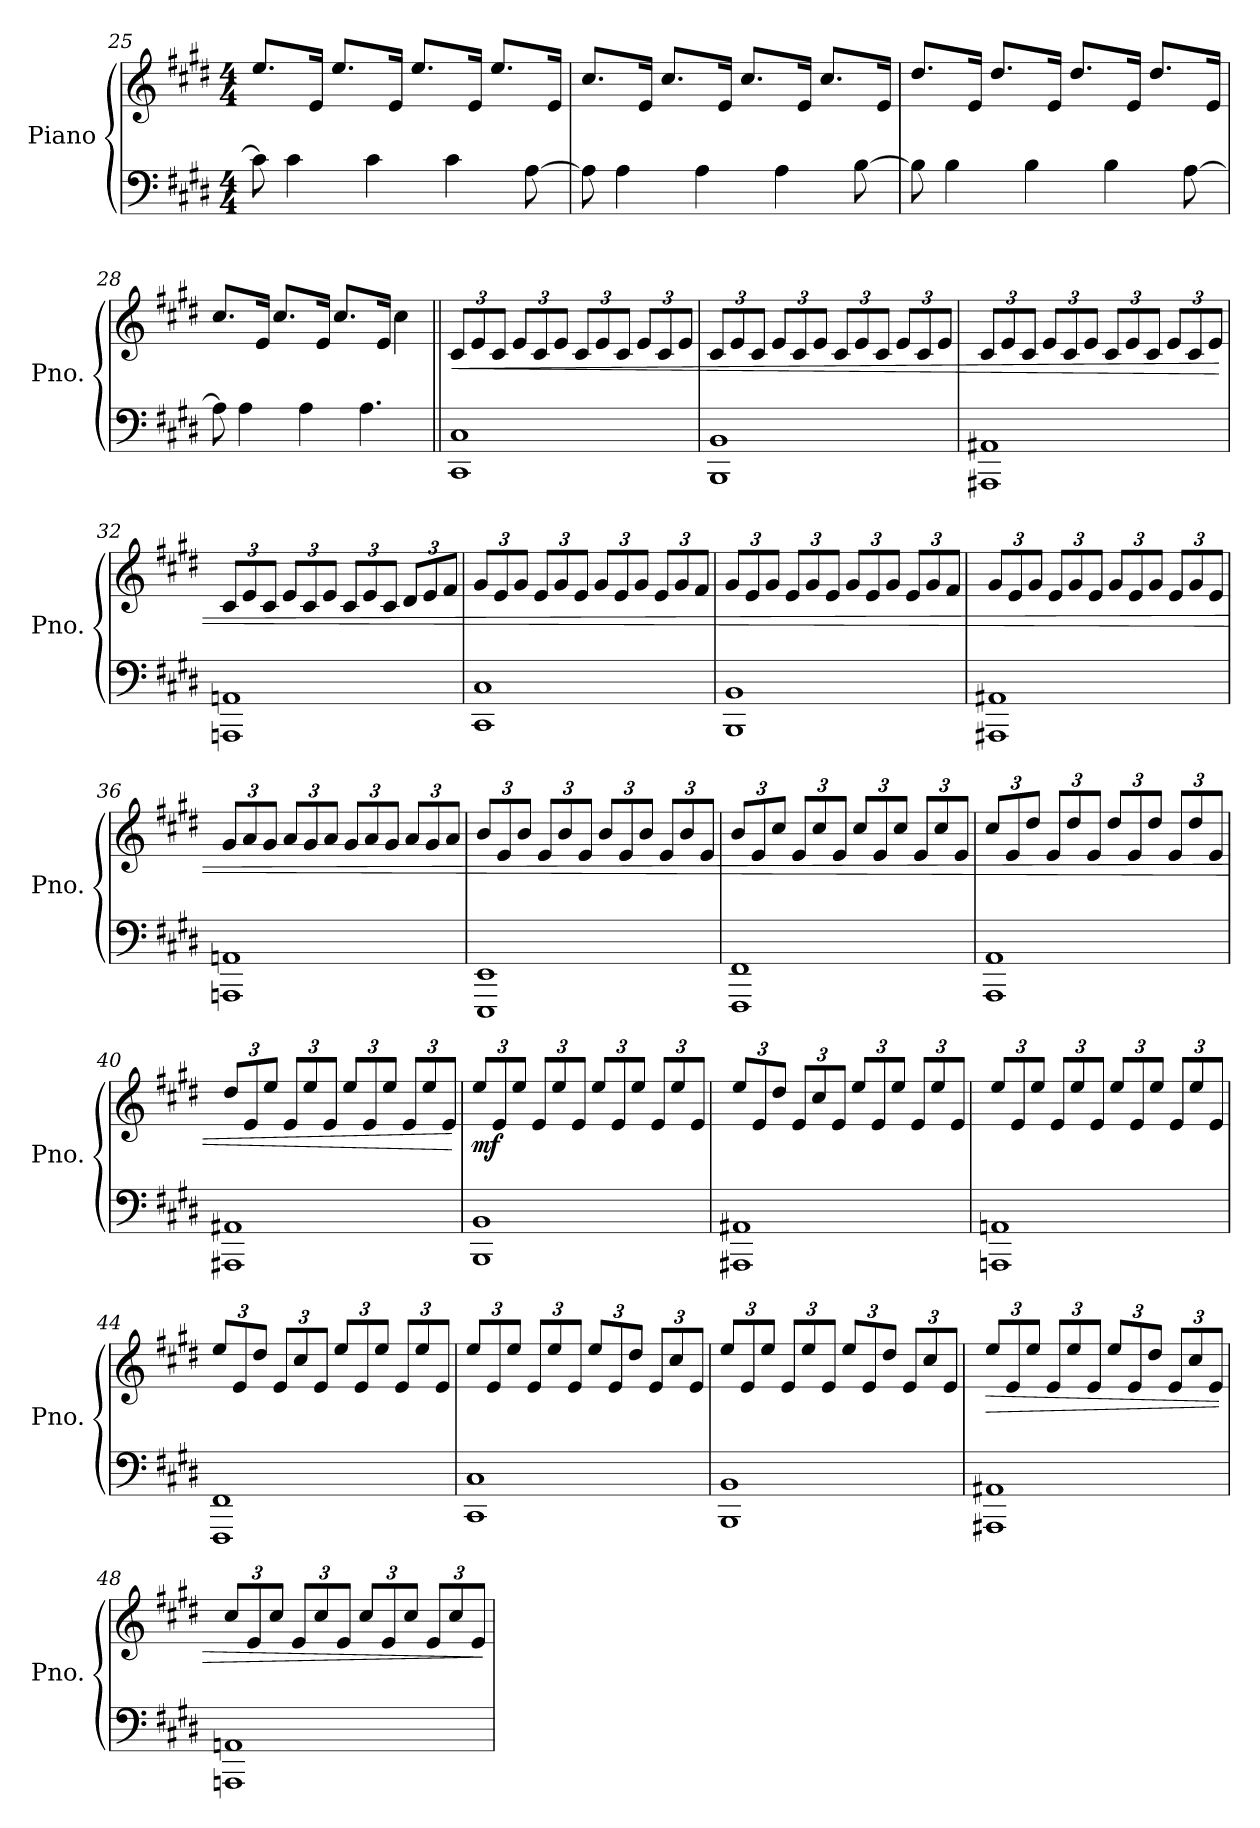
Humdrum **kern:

**kern	**kern	**dynam
*part1	*part1	*part1
*staff2	*staff1	*staff1/2
*I"Piano	*	*
*I'Pno.	*	*
*clefF4	*clefG2	*
*k[f#c#g#d#]	*k[f#c#g#d#]	*
*M4/4	*M4/4	*
=25	=25	=25
8c#\]	8.ee/L	.
4c#\	.	.
.	16e/Jk	.
.	8.ee/L	.
4c#\	.	.
.	16e/Jk	.
.	8.ee/L	.
4c#\	.	.
.	16e/Jk	.
.	8.ee/L	.
[8A\	.	.
.	16e/Jk	.
!!LO:LB:g=z
=26	=26	=26
8A\]	8.cc#/L	.
4A\	.	.
.	16e/Jk	.
.	8.cc#/L	.
4A\	.	.
.	16e/Jk	.
.	8.cc#/L	.
4A\	.	.
.	16e/Jk	.
.	8.cc#/L	.
[8B\	.	.
.	16e/Jk	.
=27	=27	=27
8B\]	8.dd#/L	.
4B\	.	.
.	16e/Jk	.
.	8.dd#/L	.
4B\	.	.
.	16e/Jk	.
.	8.dd#/L	.
4B\	.	.
.	16e/Jk	.
.	8.dd#/L	.
[8A\	.	.
.	16e/Jk	.
=28	=28	=28
8A\]	8.cc#/L	.
4A\	.	.
.	16e/Jk	.
.	8.cc#/L	.
4A\	.	.
.	16e/Jk	.
.	8.cc#/L	.
4.A\	.	.
.	16e/Jk	.
.	4cc#\	.
=29||	=29||	=29||
*	*Xbrackettup	*
!	!	!LO:HP:b
1CC# 1C#	12c#/L	<
.	12e/	.
.	12c#/J	.
.	12e/L	.
.	12c#/	.
.	12e/J	.
.	12c#/L	.
.	12e/	.
.	12c#/J	.
.	12e/L	.
.	12c#/	.
.	12e/J	.
!!LO:PB:g=z
=30	=30	=30
1BBB 1BB	12c#/L	.
.	12e/	.
.	12c#/J	.
.	12e/L	.
.	12c#/	.
.	12e/J	.
.	12c#/L	.
.	12e/	.
.	12c#/J	.
.	12e/L	.
.	12c#/	.
.	12e/J	.
=31	=31	=31
1AAA#X 1AA#X	12c#/L	.
.	12e/	.
.	12c#/J	.
.	12e/L	.
.	12c#/	.
.	12e/J	.
.	12c#/L	.
.	12e/	.
.	12c#/J	.
.	12e/L	.
.	12c#/	.
.	12e/J	.
=32	=32	=32
1AAAn 1AAn	12c#/L	.
.	12e/	.
.	12c#/J	.
.	12e/L	.
.	12c#/	.
.	12e/J	.
.	12c#/L	.
.	12e/	.
.	12c#/J	.
.	12d#/L	.
.	12e/	.
.	12f#/J	.
!!LO:LB:g=z
=33	=33	=33
1CC# 1C#	12g#/L	.
.	12e/	.
.	12g#/J	.
.	12e/L	.
.	12g#/	.
.	12e/J	.
.	12g#/L	.
.	12e/	.
.	12g#/J	.
.	12e/L	.
.	12g#/	.
.	12f#/J	.
=34	=34	=34
1BBB 1BB	12g#/L	.
.	12e/	.
.	12g#/J	.
.	12e/L	.
.	12g#/	.
.	12e/J	.
.	12g#/L	.
.	12e/	.
.	12g#/J	.
.	12e/L	.
.	12g#/	.
.	12f#/J	.
=35	=35	=35
1AAA#X 1AA#X	12g#/L	.
.	12e/	.
.	12g#/J	.
.	12e/L	.
.	12g#/	.
.	12e/J	.
.	12g#/L	.
.	12e/	.
.	12g#/J	.
.	12e/L	.
.	12g#/	.
.	12e/J	.
!!LO:LB:g=z
=36	=36	=36
1AAAn 1AAn	12g#/L	.
.	12a/	.
.	12g#/J	.
.	12a/L	.
.	12g#/	.
.	12a/J	.
.	12g#/L	.
.	12a/	.
.	12g#/J	.
.	12a/L	.
.	12g#/	.
.	12a/J	.
=37	=37	=37
1EEE 1EE	12b/L	.
.	12e/	.
.	12b/J	.
.	12e/L	.
.	12b/	.
.	12e/J	.
.	12b/L	.
.	12e/	.
.	12b/J	.
.	12e/L	.
.	12b/	.
.	12e/J	.
=38	=38	=38
1FFF# 1FF#	12b/L	.
.	12e/	.
.	12cc#/J	.
.	12e/L	.
.	12cc#/	.
.	12e/J	.
.	12cc#/L	.
.	12e/	.
.	12cc#/J	.
.	12e/L	.
.	12cc#/	.
.	12e/J	.
!!LO:LB:g=z
=39	=39	=39
1AAA 1AA	12cc#/L	.
.	12e/	.
.	12dd#/J	.
.	12e/L	.
.	12dd#/	.
.	12e/J	.
.	12dd#/L	.
.	12e/	.
.	12dd#/J	.
.	12e/L	.
.	12dd#/	.
.	12e/J	.
=40	=40	=40
1AAA#X 1AA#X	12dd#/L	.
.	12e/	.
.	12ee/J	.
.	12e/L	.
.	12ee/	.
.	12e/J	.
.	12ee/L	.
.	12e/	.
.	12ee/J	.
.	12e/L	.
.	12ee/	.
.	12e/J	.
.	.	[
=41	=41	=41
!	!	!LO:DY:b
1BBB 1BB	12ee/L	mf
.	12e/	.
.	12ee/J	.
.	12e/L	.
.	12ee/	.
.	12e/J	.
.	12ee/L	.
.	12e/	.
.	12ee/J	.
.	12e/L	.
.	12ee/	.
.	12e/J	.
!!LO:LB:g=z
=42	=42	=42
1AAA#X 1AA#X	12ee/L	.
.	12e/	.
.	12dd#/J	.
.	12e/L	.
.	12cc#/	.
.	12e/J	.
.	12ee/L	.
.	12e/	.
.	12ee/J	.
.	12e/L	.
.	12ee/	.
.	12e/J	.
=43	=43	=43
1AAAn 1AAn	12ee/L	.
.	12e/	.
.	12ee/J	.
.	12e/L	.
.	12ee/	.
.	12e/J	.
.	12ee/L	.
.	12e/	.
.	12ee/J	.
.	12e/L	.
.	12ee/	.
.	12e/J	.
=44	=44	=44
1FFF# 1FF#	12ee/L	.
.	12e/	.
.	12dd#/J	.
.	12e/L	.
.	12cc#/	.
.	12e/J	.
.	12ee/L	.
.	12e/	.
.	12ee/J	.
.	12e/L	.
.	12ee/	.
.	12e/J	.
!!LO:LB:g=z
=45	=45	=45
1CC# 1C#	12ee/L	.
.	12e/	.
.	12ee/J	.
.	12e/L	.
.	12ee/	.
.	12e/J	.
.	12ee/L	.
.	12e/	.
.	12dd#/J	.
.	12e/L	.
.	12cc#/	.
.	12e/J	.
=46	=46	=46
1BBB 1BB	12ee/L	.
.	12e/	.
.	12ee/J	.
.	12e/L	.
.	12ee/	.
.	12e/J	.
.	12ee/L	.
.	12e/	.
.	12dd#/J	.
.	12e/L	.
.	12cc#/	.
.	12e/J	.
=47	=47	=47
!	!	!LO:HP:b
1AAA#X 1AA#X	12ee/L	>
.	12e/	.
.	12ee/J	.
.	12e/L	.
.	12ee/	.
.	12e/J	.
.	12ee/L	.
.	12e/	.
.	12dd#/J	.
.	12e/L	.
.	12cc#/	.
.	12e/J	.
!!LO:LB:g=z
=48	=48	=48
1AAAn 1AAn	12cc#/L	.
.	12e/	.
.	12cc#/J	.
.	12e/L	.
.	12cc#/	.
.	12e/J	.
.	12cc#/L	.
.	12e/	.
.	12cc#/J	.
.	12e/L	.
.	12cc#/	.
.	12e/J	.
.	.	]
=	=	=
*-	*-	*-
